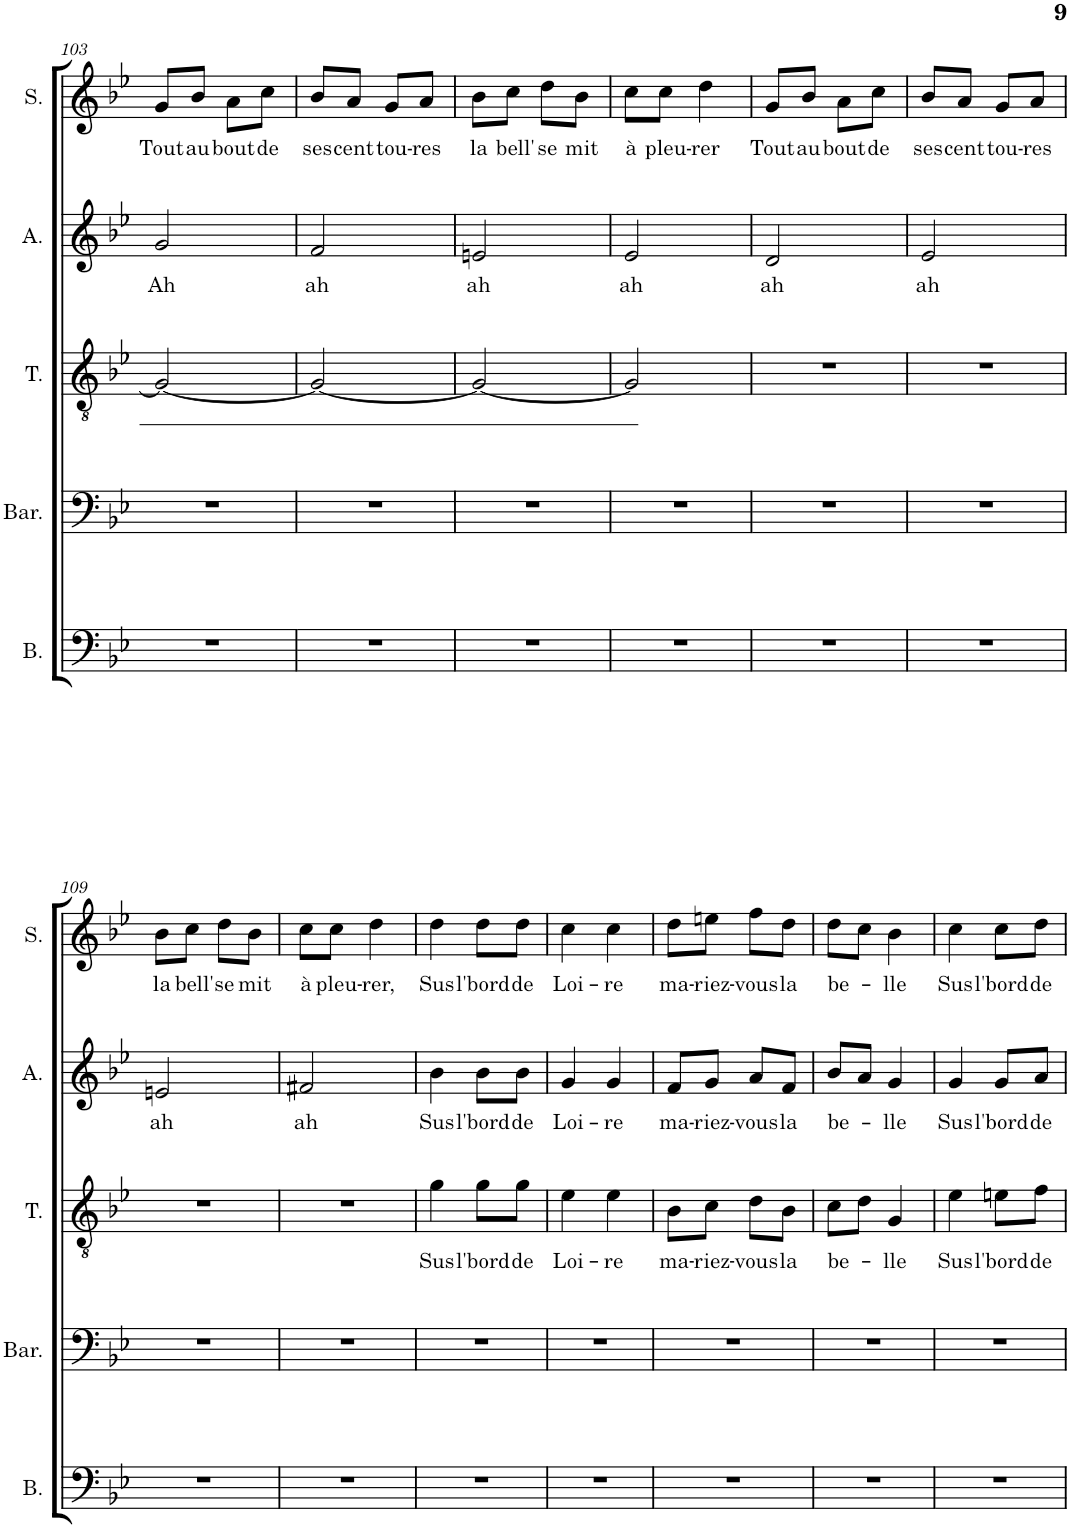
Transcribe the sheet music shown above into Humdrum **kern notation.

**kern	**kern	**kern	**text	**kern	**text	**kern	**text
*part5	*part4	*part3	*part3	*part2	*part2	*part1	*part1
*staff5	*staff4	*staff3	*staff3	*staff2	*staff2	*staff1	*staff1
*I"Bass	*I"Baryton	*I"Tenor	*	*I"Alto	*	*I"Soprano	*
*I'B.	*I'Bar.	*I'T.	*	*I'A.	*	*I'S.	*
!!LO:PB:g=z
*clefF4	*clefF4	*clefGv2	*	*clefG2	*	*clefG2	*
*k[b-e-]	*k[b-e-]	*k[b-e-]	*	*k[b-e-]	*	*k[b-e-]	*
*M2/4	*M2/4	*M2/4	*	*M2/4	*	*M2/4	*
=103	=103	=103	=103	=103	=103	=103	=103
!	!	!	!	!	!LO:LY:b	!	!LO:LY:b
2r	2r	2G/_	.	2g/	Ah	8g/L	Tout
!	!	!	!	!	!	!	!LO:LY:b
.	.	.	.	.	.	8b-/J	au
!	!	!	!	!	!	!	!LO:LY:b
.	.	.	.	.	.	8a\L	bout
!	!	!	!	!	!	!	!LO:LY:b
.	.	.	.	.	.	8cc\J	de
=104	=104	=104	=104	=104	=104	=104	=104
!	!	!	!	!	!LO:LY:b	!	!LO:LY:b
2r	2r	2G/_	.	2f/	ah	8b-/L	ses
!	!	!	!	!	!	!	!LO:LY:b
.	.	.	.	.	.	8a/J	cent
!	!	!	!	!	!	!	!LO:LY:b
.	.	.	.	.	.	8g/L	tou-
!	!	!	!	!	!	!	!LO:LY:b
.	.	.	.	.	.	8a/J	-res
=105	=105	=105	=105	=105	=105	=105	=105
!	!	!	!	!	!LO:LY:b	!	!LO:LY:b
2r	2r	2G/_	.	2en/	ah	8b-\L	la
!	!	!	!	!	!	!	!LO:LY:b
.	.	.	.	.	.	8cc\J	bell'
!	!	!	!	!	!	!	!LO:LY:b
.	.	.	.	.	.	8dd\L	se
!	!	!	!	!	!	!	!LO:LY:b
.	.	.	.	.	.	8b-\J	mit
=106	=106	=106	=106	=106	=106	=106	=106
!	!	!	!	!	!LO:LY:b	!	!LO:LY:b
2r	2r	2G/]	.	2e-/	ah	8cc\L	à
!	!	!	!	!	!	!	!LO:LY:b
.	.	.	.	.	.	8cc\J	pleu-
!	!	!	!	!	!	!	!LO:LY:b
.	.	.	.	.	.	4dd\	-rer
=107	=107	=107	=107	=107	=107	=107	=107
!	!	!	!	!	!LO:LY:b	!	!LO:LY:b
2r	2r	2r	.	2d/	ah	8g/L	Tout
!	!	!	!	!	!	!	!LO:LY:b
.	.	.	.	.	.	8b-/J	au
!	!	!	!	!	!	!	!LO:LY:b
.	.	.	.	.	.	8a\L	bout
!	!	!	!	!	!	!	!LO:LY:b
.	.	.	.	.	.	8cc\J	de
=108	=108	=108	=108	=108	=108	=108	=108
!	!	!	!	!	!LO:LY:b	!	!LO:LY:b
2r	2r	2r	.	2e-/	ah	8b-/L	ses
!	!	!	!	!	!	!	!LO:LY:b
.	.	.	.	.	.	8a/J	cent
!	!	!	!	!	!	!	!LO:LY:b
.	.	.	.	.	.	8g/L	tou-
!	!	!	!	!	!	!	!LO:LY:b
.	.	.	.	.	.	8a/J	-res
!!LO:LB:g=z
=109	=109	=109	=109	=109	=109	=109	=109
!	!	!	!	!	!LO:LY:b	!	!LO:LY:b
2r	2r	2r	.	2en/	ah	8b-\L	la
!	!	!	!	!	!	!	!LO:LY:b
.	.	.	.	.	.	8cc\J	bell'
!	!	!	!	!	!	!	!LO:LY:b
.	.	.	.	.	.	8dd\L	se
!	!	!	!	!	!	!	!LO:LY:b
.	.	.	.	.	.	8b-\J	mit
=110	=110	=110	=110	=110	=110	=110	=110
!	!	!	!	!	!LO:LY:b	!	!LO:LY:b
2r	2r	2r	.	2f#X/	ah	8cc\L	à
!	!	!	!	!	!	!	!LO:LY:b
.	.	.	.	.	.	8cc\J	pleu-
!	!	!	!	!	!	!	!LO:LY:b
.	.	.	.	.	.	4dd\	-rer,
=111	=111	=111	=111	=111	=111	=111	=111
!	!	!	!LO:LY:b	!	!LO:LY:b	!	!LO:LY:b
2r	2r	4g\	Sus	4b-\	Sus	4dd\	Sus
!	!	!	!LO:LY:b	!	!LO:LY:b	!	!LO:LY:b
.	.	8g\L	l'bord	8b-\L	l'bord	8dd\L	l'bord
!	!	!	!LO:LY:b	!	!LO:LY:b	!	!LO:LY:b
.	.	8g\J	de	8b-\J	de	8dd\J	de
=112	=112	=112	=112	=112	=112	=112	=112
!	!	!	!LO:LY:b	!	!LO:LY:b	!	!LO:LY:b
2r	2r	4e-\	Loi-	4g/	Loi-	4cc\	Loi-
!	!	!	!LO:LY:b	!	!LO:LY:b	!	!LO:LY:b
.	.	4e-\	-re	4g/	-re	4cc\	-re
=113	=113	=113	=113	=113	=113	=113	=113
!	!	!	!LO:LY:b	!	!LO:LY:b	!	!LO:LY:b
2r	2r	8B-\L	ma-	8f/L	ma-	8dd\L	ma-
!	!	!	!LO:LY:b	!	!LO:LY:b	!	!LO:LY:b
.	.	8c\J	-riez-	8g/J	-riez-	8een\J	-riez-
!	!	!	!LO:LY:b	!	!LO:LY:b	!	!LO:LY:b
.	.	8d\L	-vous	8a/L	-vous	8ff\L	-vous
!	!	!	!LO:LY:b	!	!LO:LY:b	!	!LO:LY:b
.	.	8B-\J	la	8f/J	la	8dd\J	la
=114	=114	=114	=114	=114	=114	=114	=114
!	!	!	!LO:LY:b	!	!LO:LY:b	!	!LO:LY:b
2r	2r	8c\L	be-	8b-/L	be-	8dd\L	be-
.	.	8d\J	.	8a/J	.	8cc\J	.
!	!	!	!LO:LY:b	!	!LO:LY:b	!	!LO:LY:b
.	.	4G/	-lle	4g/	-lle	4b-\	-lle
=115	=115	=115	=115	=115	=115	=115	=115
!	!	!	!LO:LY:b	!	!LO:LY:b	!	!LO:LY:b
2r	2r	4e-\	Sus	4g/	Sus	4cc\	Sus
!	!	!	!LO:LY:b	!	!LO:LY:b	!	!LO:LY:b
.	.	8en\L	l'bord	8g/L	l'bord	8cc\L	l'bord
!	!	!	!LO:LY:b	!	!LO:LY:b	!	!LO:LY:b
.	.	8f\J	de	8a/J	de	8dd\J	de
=	=	=	=	=	=	=	=
*-	*-	*-	*-	*-	*-	*-	*-
